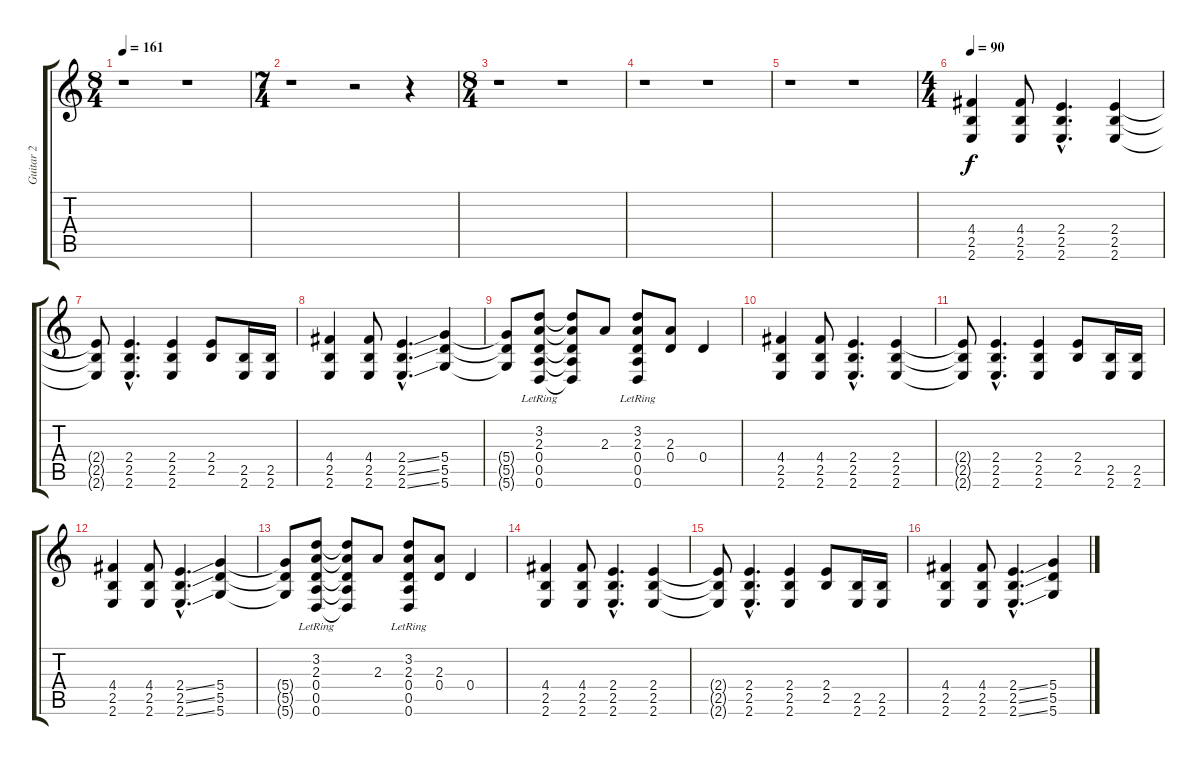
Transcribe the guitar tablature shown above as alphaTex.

\track ("Guitar 2" "Guitar 2") {instrument electricguitarjazz}
\staff {score tabs}
\tuning (E4 B3 G3 D3 A2 D2) {hide}
\ts (8 4)
\tempo 161
\clef g2
\ks c
r.1{dy f} r.1 |
\ts (7 4)
r.1 r.2 r.4 |
\ts (8 4)
r.1 r.1 |
r.1 r.1 |
r.1 r.1 |
\ts (4 4)
\tempo 90
(4.4 2.5 2.6).4 (4.4 2.5 2.6).8 (2.4{hac} 2.5{hac} 2.6{hac}).4{d} (2.4 2.5 2.6).4 |
(2.4{t} 2.5{t} 2.6{t}).8 (2.4{hac} 2.5{hac} 2.6{hac}).4{d} (2.4 2.5 2.6).4 (2.4 2.5).8 (2.5 2.6).16 (2.5 2.6).16 |
(4.4 2.5 2.6).4 (4.4 2.5 2.6).8 (2.4{ss hac} 2.5{ss hac} 2.6{ss hac}).4{d} (5.4 5.5 5.6).4 |
(5.4{t} 5.5{t} 5.6{t}).8 (3.2{lr} 2.3 0.4{lr} 0.5{lr} 0.6{lr}).8 (3.2{t} 2.3{t} 0.4{t} 0.5{t} 0.6{t}).8 2.3.8 (3.2 2.3 0.4{lr} 0.5{lr} 0.6{lr}).8 (2.3 0.4).8 0.4.4 |
(4.4 2.5 2.6).4 (4.4 2.5 2.6).8 (2.4{hac} 2.5{hac} 2.6{hac}).4{d} (2.4 2.5 2.6).4 |
(2.4{t} 2.5{t} 2.6{t}).8 (2.4{hac} 2.5{hac} 2.6{hac}).4{d} (2.4 2.5 2.6).4 (2.4 2.5).8 (2.5 2.6).16 (2.5 2.6).16 |
(4.4 2.5 2.6).4 (4.4 2.5 2.6).8 (2.4{ss hac} 2.5{ss hac} 2.6{ss hac}).4{d} (5.4 5.5 5.6).4 |
(5.4{t} 5.5{t} 5.6{t}).8 (3.2{lr} 2.3 0.4{lr} 0.5{lr} 0.6{lr}).8 (3.2{t} 2.3{t} 0.4{t} 0.5{t} 0.6{t}).8 2.3.8 (3.2 2.3 0.4{lr} 0.5{lr} 0.6{lr}).8 (2.3 0.4).8 0.4.4 |
(4.4 2.5 2.6).4 (4.4 2.5 2.6).8 (2.4{hac} 2.5{hac} 2.6{hac}).4{d} (2.4 2.5 2.6).4 |
(2.4{t} 2.5{t} 2.6{t}).8 (2.4{hac} 2.5{hac} 2.6{hac}).4{d} (2.4 2.5 2.6).4 (2.4 2.5).8 (2.5 2.6).16 (2.5 2.6).16 |
(4.4 2.5 2.6).4 (4.4 2.5 2.6).8 (2.4{ss hac} 2.5{ss hac} 2.6{ss hac}).4{d} (5.4 5.5 5.6).4
